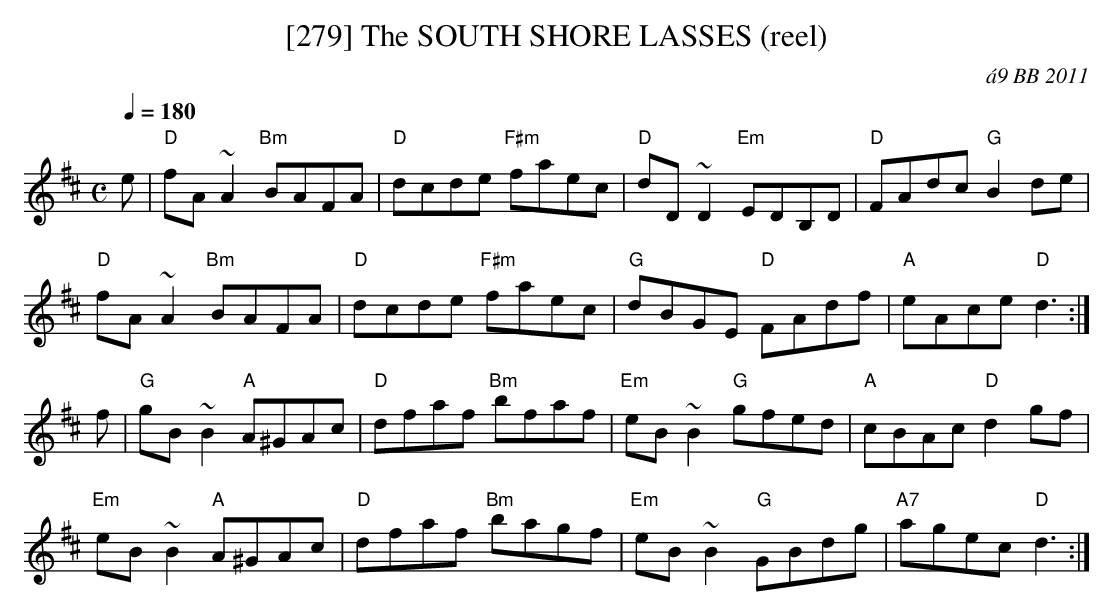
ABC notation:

X:1
T:[279] The SOUTH SHORE LASSES (reel)
C:\'a9 BB 2011
M:C
Q:1/4=180
L:1/8
K:D
e|"D"fA~A2 "Bm"BAFA|"D"dcde "F#m"faec|"D"dD~D2 "Em"EDB,D|\
"D"FAdc "G"B2 de|
"D"fA~A2 "Bm"BAFA|"D"dcde "F#m"faec|"G"dBGE "D"FAdf|"A"eAce "D"d3 :|
f|"G"gB~B2 "A"A^GAc|"D"dfaf "Bm"bfaf|"Em"eB~B2 "G"gfed|\
"A"cBAc "D"d2 gf|
"Em"eB~B2 "A"A^GAc|"D"dfaf "Bm"bagf|"Em"eB~B2 "G"GBdg|\
"A7"agec "D"d3 :|
